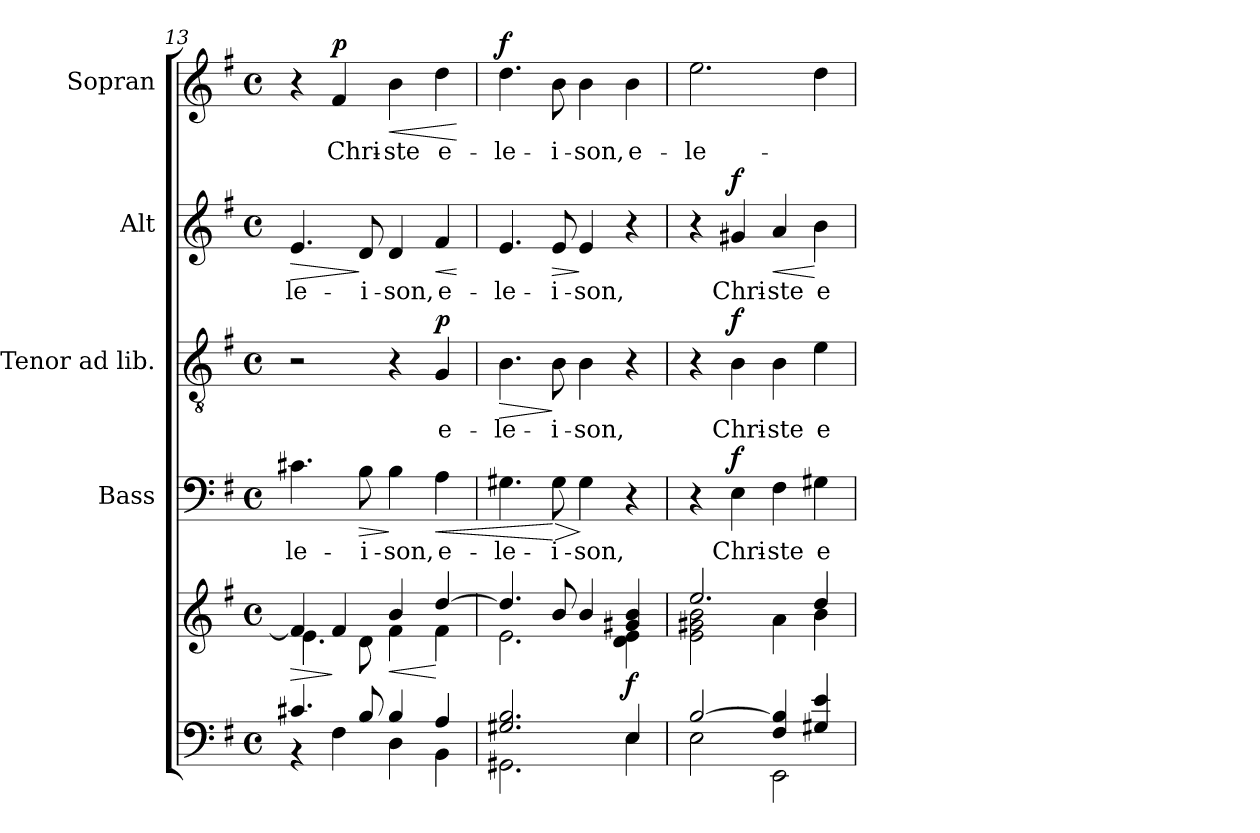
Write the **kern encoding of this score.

**kern	**kern	**dynam	**kern	**text	**dynam	**kern	**text	**dynam	**kern	**text	**dynam	**kern	**text	**dynam
*part5	*part5	*part5	*part4	*part4	*part4	*part3	*part3	*part3	*part2	*part2	*part2	*part1	*part1	*part1
*staff6	*staff5	*staff5/6	*staff4	*staff4	*staff4	*staff3	*staff3	*staff3	*staff2	*staff2	*staff2	*staff1	*staff1	*staff1
*	*	*	*I"Bass	*	*	*I"Tenor ad lib.	*	*	*I"Alt	*	*	*I"Sopran	*	*
*	*	*	*I'B.	*	*	*I'T.	*	*	*I'A.	*	*	*I'S.	*	*
*clefF4	*clefG2	*	*clefF4	*	*	*clefGv2	*	*	*clefG2	*	*	*clefG2	*	*
*k[f#]	*k[f#]	*	*k[f#]	*	*	*k[f#]	*	*	*k[f#]	*	*	*k[f#]	*	*
*G:	*G:	*	*G:	*	*	*G:	*	*	*G:	*	*	*G:	*	*
*M4/4	*M4/4	*	*M4/4	*	*	*M4/4	*	*	*M4/4	*	*	*M4/4	*	*
*met(c)	*met(c)	*	*met(c)	*	*	*met(c)	*	*	*met(c)	*	*	*met(c)	*	*
=13	=13	=13	=13	=13	=13	=13	=13	=13	=13	=13	=13	=13	=13	=13
*^	*	*	*	*	*	*	*	*	*	*	*	*	*	*
!	!	!	!LO:HP:b	!	!LO:LY:b	!	!	!	!	!	!LO:LY:b	!LO:HP:b	!	!	!
*	*	*^	*	*	*	*	*	*	*	*	*	*	*	*	*
4.c#X/	4r	4f#/]	4.e\	>	4.c#X\	-le-	.	2r	.	.	4.e/	-le-	>	4r	.	.
!	!	!	!	!	!	!	!	!	!	!	!	!	!	!	!LO:LY:b	!LO:DY:a
.	4F#\	4f#/	.	]	.	.	.	.	.	.	.	.	.	4f#/	Chri-	p
!	!	!	!	!	!	!LO:LY:b	!LO:HP:b	!	!	!	!	!LO:LY:b	!	!	!	!
8B/	.	.	8d\	.	8B\	-i-	>	.	.	.	8d/	-i-	]	.	.	.
!	!	!	!	!LO:HP:b	!	!LO:LY:b	!	!	!	!	!	!LO:LY:b	!	!	!LO:LY:b	!LO:HP:b
4B/	4D\	4b/	4f#\	<	4B\	-son,	]	4r	.	.	4d/	-son,	.	4b\	-ste	<
!	!	!	!	!	!	!LO:LY:b	!LO:HP:b	!	!LO:LY:b	!LO:DY:a	!	!LO:LY:b	!LO:HP:b	!	!LO:LY:b	!
4A/	4BB\	[>4dd/	4f#\	[	4A\	e-	<	4G/	e-	p	4f#/	e-	<	4dd\	e-	.
*v	*v	*	*	*	*	*	*	*	*	*	*	*	*	*	*	*
*	*v	*v	*	*	*	*	*	*	*	*	*	*	*	*	*
.	.	.	.	.	.	.	.	.	.	.	[	.	.	[
=14	=14	=14	=14	=14	=14	=14	=14	=14	=14	=14	=14	=14	=14	=14
*^	*^	*	*	*	*	*	*	*	*	*	*	*	*	*
!	!	!	!	!	!	!LO:LY:b	!	!	!LO:LY:b	!LO:HP:b	!	!LO:LY:b	!	!	!LO:LY:b	!LO:DY:a
2.G#X/ 2.B/	2.GG#X\	4.dd/]	2.e\	.	4.G#X\	-le-	.	4.B\	-le-	>	4.e/	-le-	.	4.dd\	-le-	f
!	!	!	!	!	!	!LO:LY:b	!LO:HP:n=1:b	!	!LO:LY:b	!	!	!LO:LY:b	!LO:HP:b	!	!LO:LY:b	!
.	.	8b/	.	.	8G#\	-i-	[ >	8B\	-i-	]	8e/	-i-	>	8b\	-i-	.
!	!	!	!	!	!	!LO:LY:b	!	!	!LO:LY:b	!	!	!LO:LY:b	!	!	!LO:LY:b	!
.	.	4b/	.	.	4G#\	-son,	]	4B\	-son,	.	4e/	-son,	]	4b\	-son,	.
!	!	!	!	!LO:DY:b	!	!	!	!	!	!	!	!	!	!	!LO:LY:b	!
4E/	4E\	4g#X/ 4b/	4d\ 4e\	f	4r	.	.	4r	.	.	4r	.	.	4b\	e-	.
!!LO:LB:g=z
=15	=15	=15	=15	=15	=15	=15	=15	=15	=15	=15	=15	=15	=15	=15	=15	=15
!	!	!	!	!	!	!	!	!	!	!	!	!	!	!	!LO:LY:b	!
[>2B/	2E\	2.ee/	2e\ 2g#X\ 2b\	.	4r	.	.	4r	.	.	4r	.	.	2.ee\	-le-	.
!	!	!	!	!	!	!LO:LY:b	!LO:DY:a	!	!LO:LY:b	!LO:DY:a	!	!LO:LY:b	!LO:DY:a	!	!	!
.	.	.	.	.	4E\	Chri-	f	4B\	Chri-	f	4g#X/	Chri-	f	.	.	.
!	!	!	!	!	!	!LO:LY:b	!	!	!LO:LY:b	!	!	!LO:LY:b	!LO:HP:b	!	!	!
4F#/ 4B/]	2EE\	.	4a\	.	4F#\	-ste	.	4B\	-ste	.	4a/	-ste	<	.	.	.
!	!	!	!	!	!	!LO:LY:b	!	!	!LO:LY:b	!	!	!LO:LY:b	!	!	!	!
4G#X/ 4e/	.	4dd/	4b\	.	4G#X\	e-	.	4e\	e-	.	4b\	e-	[	4dd\	.	.
*v	*v	*	*	*	*	*	*	*	*	*	*	*	*	*	*	*
*	*v	*v	*	*	*	*	*	*	*	*	*	*	*	*	*
=	=	=	=	=	=	=	=	=	=	=	=	=	=	=
*-	*-	*-	*-	*-	*-	*-	*-	*-	*-	*-	*-	*-	*-	*-
